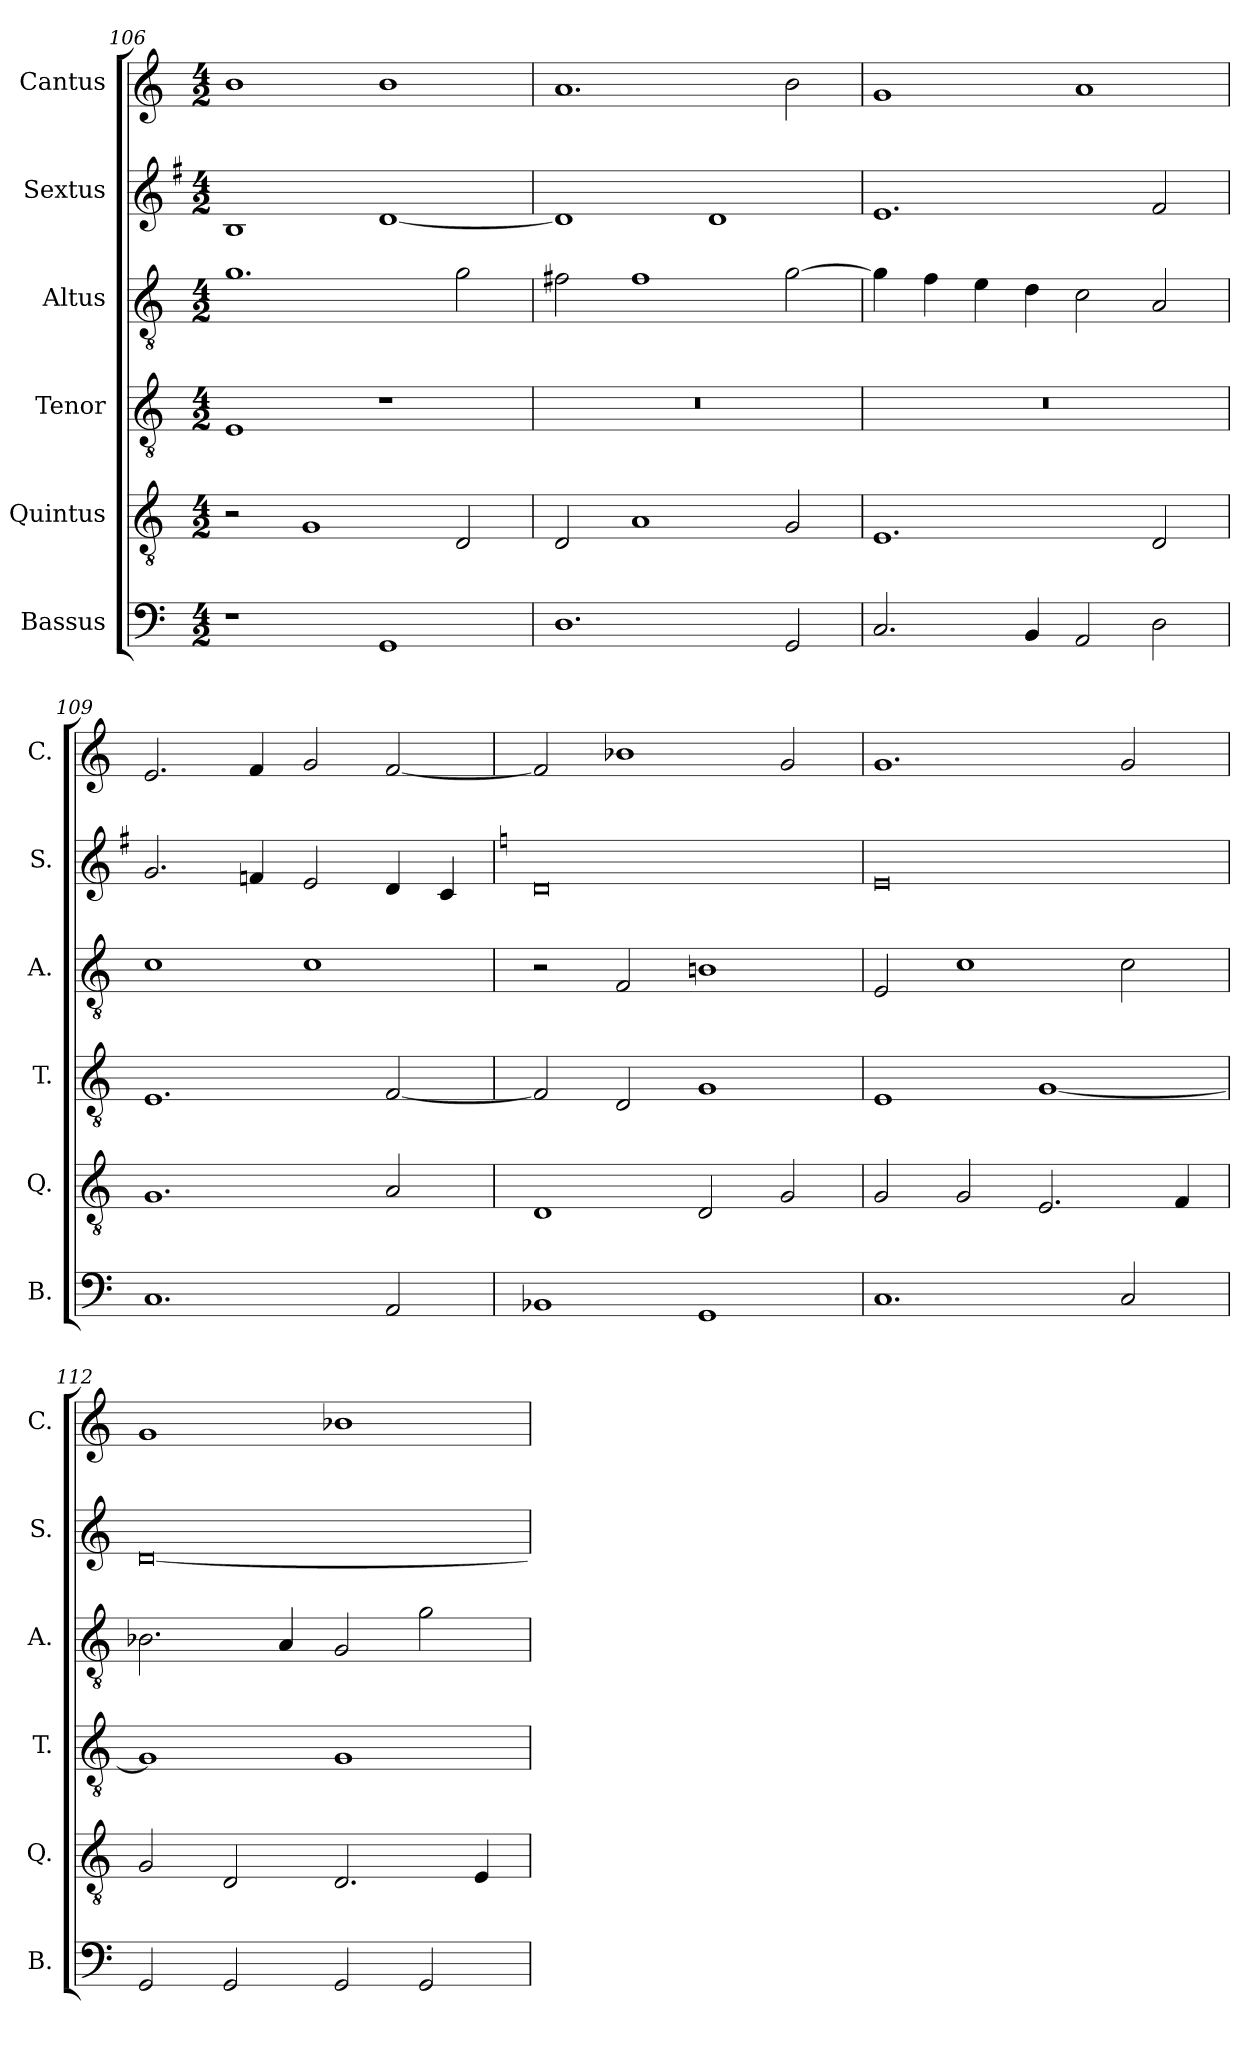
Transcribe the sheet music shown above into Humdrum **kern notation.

**kern	**kern	**kern	**kern	**kern	**kern
*part6	*part5	*part4	*part3	*part2	*part1
*staff6	*staff5	*staff4	*staff3	*staff2	*staff1
*I"Bassus	*I"Quintus	*I"Tenor	*I"Altus	*I"Sextus	*I"Cantus
*I'B.	*I'Q.	*I'T.	*I'A.	*I'S.	*I'C.
*clefF4	*clefGv2	*clefGv2	*clefGv2	*clefG2	*clefG2
*k[]	*k[]	*k[]	*k[]	*k[f#]	*k[]
*M4/2	*M4/2	*M4/2	*M4/2	*M4/2	*M4/2
=106	=106	=106	=106	=106	=106
1r	2r	1E	1.g	1B	1b
.	1G	.	.	.	.
1GG	.	1r	.	[1d	1b
.	2D/	.	2g\	.	.
=107	=107	=107	=107	=107	=107
1.D	2D/	0r	2f#X\	1d]	1.a
.	1A	.	1f#	.	.
.	.	.	.	1d	.
2GG/	2G/	.	[2g\	.	2b\
=108	=108	=108	=108	=108	=108
2.C/	1.E	0r	4g\]	1.e	1g
.	.	.	4f\	.	.
.	.	.	4e\	.	.
4BB/	.	.	4d\	.	.
2AA/	.	.	2c\	.	1a
2D\	2D/	.	2A/	2f#/	.
=109	=109	=109	=109	=109	=109
1.C	1.G	1.E	1c	2.g/	2.e/
.	.	.	.	4fn/	4f/
.	.	.	1c	2e/	2g/
2AA/	2A/	[2F/	.	4d/	[2f/
.	.	.	.	4c/	.
!!LO:LB:g=z
=110	=110	=110	=110	=110	=110
*k[]	*k[]	*k[]	*k[]	*k[]	*k[]
1BB-X	1D	2F/]	2r	0d	2f/]
.	.	2D/	2F/	.	1b-X
1GG	2D/	1G	1Bn	.	.
.	2G/	.	.	.	2g/
=111	=111	=111	=111	=111	=111
1.C	2G/	1E	2E/	0e	1.g
.	2G/	.	1c	.	.
.	2.E/	[1G	.	.	.
2C/	.	.	2c\	.	2g/
.	4F/	.	.	.	.
=112	=112	=112	=112	=112	=112
2GG/	2G/	1G]	2.B-X\	[0d	1g
2GG/	2D/	.	.	.	.
.	.	.	4A/	.	.
2GG/	2.D/	1G	2G/	.	1b-X
2GG/	.	.	2g\	.	.
.	4E/	.	.	.	.
=	=	=	=	=	=
*-	*-	*-	*-	*-	*-
